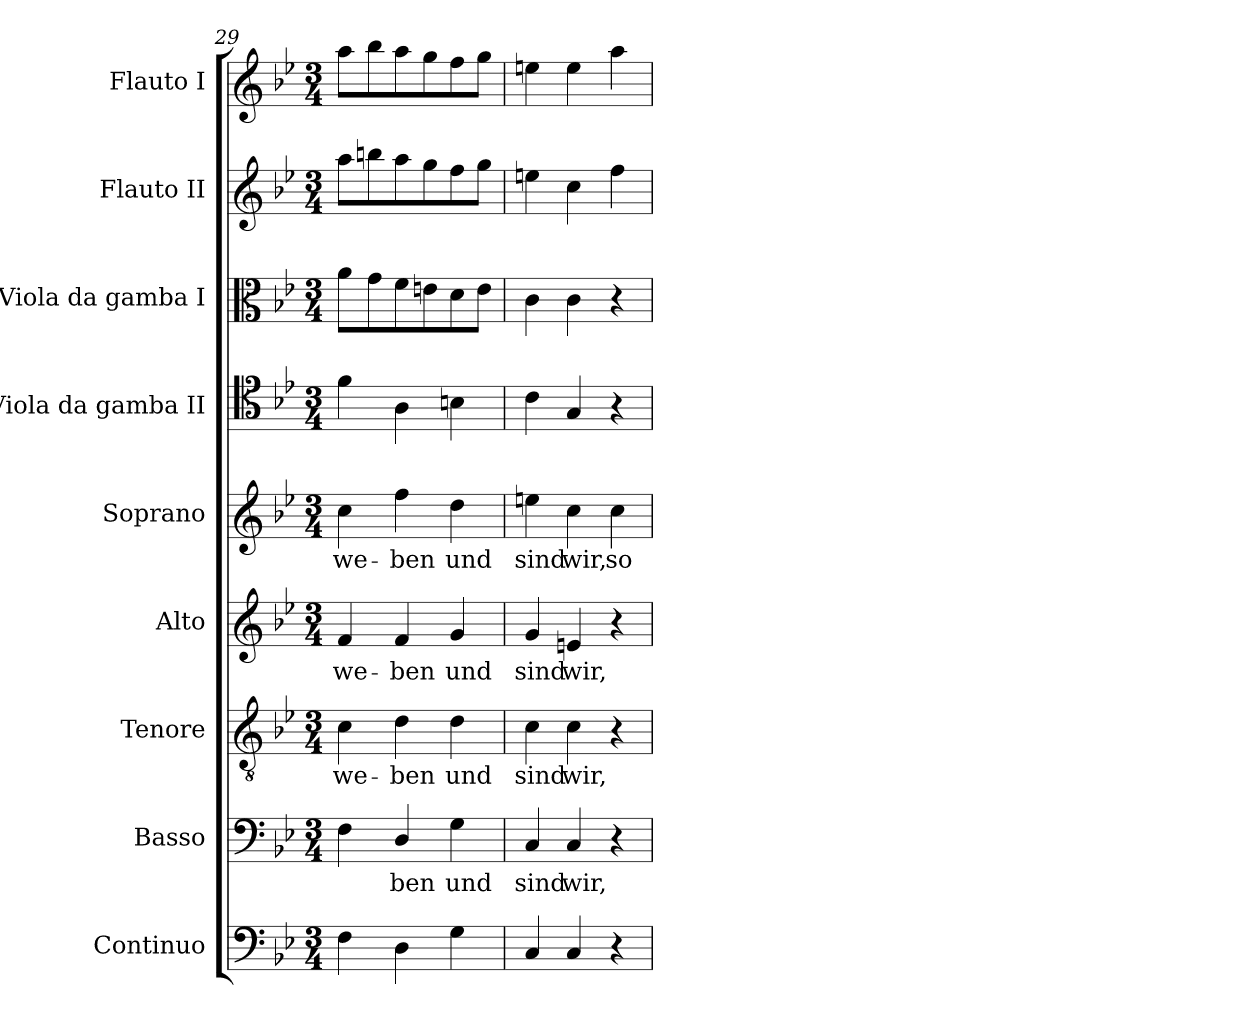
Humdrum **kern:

**kern	**kern	**text	**kern	**text	**kern	**text	**kern	**text	**kern	**kern	**kern	**kern
*part9	*part8	*part8	*part7	*part7	*part6	*part6	*part5	*part5	*part4	*part3	*part2	*part1
*staff9	*staff8	*staff8	*staff7	*staff7	*staff6	*staff6	*staff5	*staff5	*staff4	*staff3	*staff2	*staff1
*I"Continuo	*I"Basso	*	*I"Tenore	*	*I"Alto	*	*I"Soprano	*	*I"Viola da gamba II	*I"Viola da gamba I	*I"Flauto II	*I"Flauto I
*clefF4	*clefF4	*	*clefGv2	*	*clefG2	*	*clefG2	*	*clefC4	*clefC3	*clefG2	*clefG2
*	*	*	*ITrd7c12	*	*	*	*	*	*	*	*	*
*k[b-e-]	*k[b-e-]	*	*k[b-e-]	*	*k[b-e-]	*	*k[b-e-]	*	*k[b-e-]	*k[b-e-]	*k[b-e-]	*k[b-e-]
*B-:	*B-:	*	*B-:	*	*B-:	*	*B-:	*	*B-:	*B-:	*B-:	*B-:
*M3/4	*M3/4	*	*M3/4	*	*M3/4	*	*M3/4	*	*M3/4	*M3/4	*M3/4	*M3/4
=29	=29	=29	=29	=29	=29	=29	=29	=29	=29	=29	=29	=29
!	!	!	!	!LO:LY:b:color=#000000	!	!	!	!	!	!	!	!
!	!	!	!	!	!	!LO:LY:b:color=#000000	!	!	!	!	!	!
!	!	!	!	!	!	!	!	!LO:LY:b:color=#000000	!	!	!	!
4Fi\	4Fi\	.	4Ci\	we-	4fi/	we-	4cci\	we-	4fi\	8ai\L	8aai\L	8aai\L
.	.	.	.	.	.	.	.	.	.	8gi\	8bbni\	8bb-i\
!	!	!LO:LY:b:color=#000000	!	!	!	!	!	!	!	!	!	!
!	!	!	!	!LO:LY:b:color=#000000	!	!	!	!	!	!	!	!
!	!	!	!	!	!	!LO:LY:b:color=#000000	!	!	!	!	!	!
!	!	!	!	!	!	!	!	!LO:LY:b:color=#000000	!	!	!	!
4Di\	4Di/	-ben	4Di\	-ben	4fi/	-ben	4ffi\	-ben	4Ai\	8fi\	8aai\	8aai\
.	.	.	.	.	.	.	.	.	.	8eni\	8ggi\	8ggi\
!	!	!LO:LY:b:color=#000000	!	!	!	!	!	!	!	!	!	!
!	!	!	!	!LO:LY:b:color=#000000	!	!	!	!	!	!	!	!
!	!	!	!	!	!	!LO:LY:b:color=#000000	!	!	!	!	!	!
!	!	!	!	!	!	!	!	!LO:LY:b:color=#000000	!	!	!	!
4Gi\	4Gi\	und	4Di\	und	4gi/	und	4ddi\	und	4Bni\	8di\	8ffi\	8ffi\
.	.	.	.	.	.	.	.	.	.	8ei\J	8ggi\J	8ggi\J
=30	=30	=30	=30	=30	=30	=30	=30	=30	=30	=30	=30	=30
!	!	!LO:LY:b:color=#000000	!	!	!	!	!	!	!	!	!	!
!	!	!	!	!LO:LY:b:color=#000000	!	!	!	!	!	!	!	!
!	!	!	!	!	!	!LO:LY:b:color=#000000	!	!	!	!	!	!
!	!	!	!	!	!	!	!	!LO:LY:b:color=#000000	!	!	!	!
4Ci/	4Ci/	sind	4Ci\	sind	4gi/	sind	4eeni\	sind	4ci\	4ci\	4eeni\	4eeni\
!	!	!LO:LY:b:color=#000000	!	!	!	!	!	!	!	!	!	!
!	!	!	!	!LO:LY:b:color=#000000	!	!	!	!	!	!	!	!
!	!	!	!	!	!	!LO:LY:b:color=#000000	!	!	!	!	!	!
!	!	!	!	!	!	!	!	!LO:LY:b:color=#000000	!	!	!	!
4Ci/	4Ci/	wir,	4Ci\	wir,	4eni/	wir,	4cci\	wir,	4Gi/	4ci\	4cci\	4eei\
!	!	!	!	!	!	!	!	!LO:LY:b:color=#000000	!	!	!	!
4r	4r	.	4r	.	4r	.	4cci\	so	4r	4r	4ffi\	4aai\
=	=	=	=	=	=	=	=	=	=	=	=	=
*-	*-	*-	*-	*-	*-	*-	*-	*-	*-	*-	*-	*-
